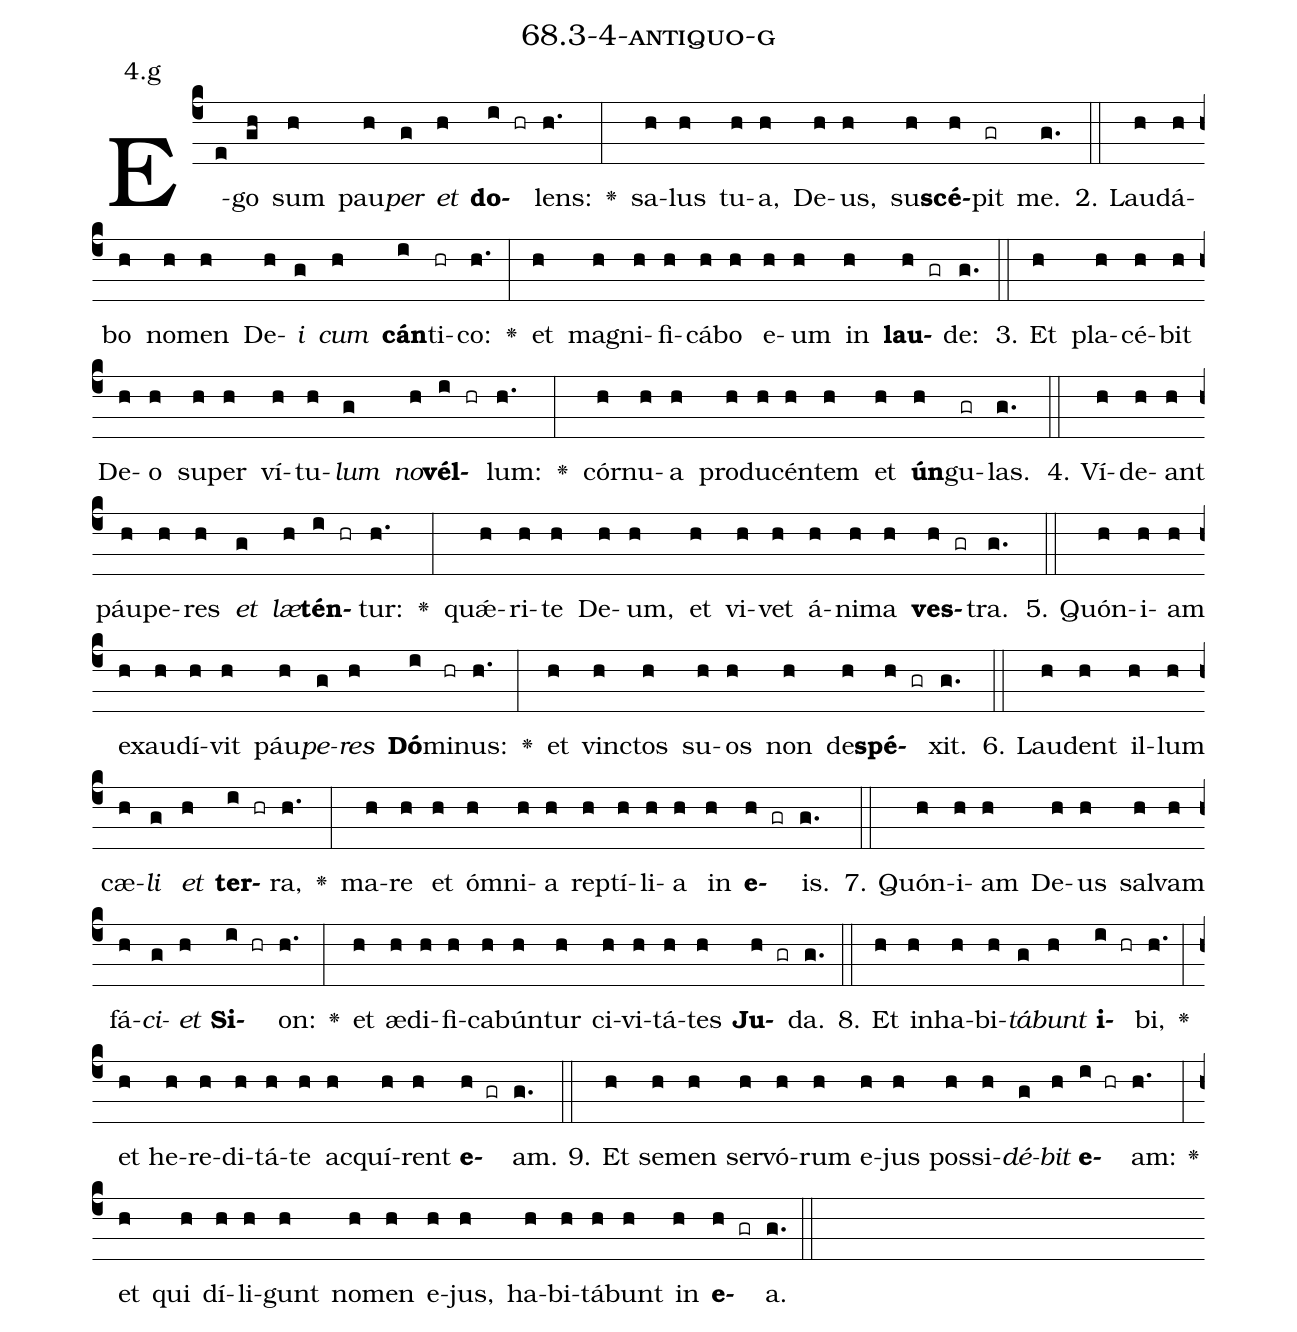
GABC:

name: 68.3-4-antiquo-g;
annotation: 4.g;
%%
(c4)E(e)go(gh) sum(h) pau(h)<i>per</i>(g) <i>et</i>(h) <b>do</b>(i hr)lens:(h.) <v>\greheightstar</v>(:) sa(h)lus(h) tu(h)a,(h) De(h)us,(h) su(h)<b>scé</b>(h)pit(gr) me.(g.) (::)
2. Lau(h)dá(h)bo(h) no(h)men(h) De(h)<i>i</i>(g) <i>cum</i>(h) <b>cán</b>(i)ti(hr)co:(h.) <v>\greheightstar</v>(:) et(h) ma(h)gni(h)fi(h)cá(h)bo(h) e(h)um(h) in(h) <b>lau</b>(h gr)de:(g.) (::)
3. Et(h) pla(h)cé(h)bit(h) De(h)o(h) su(h)per(h) ví(h)tu(h)<i>lum</i>(g) <i>no</i>(h)<b>vél</b>(i hr)lum:(h.) <v>\greheightstar</v>(:) cór(h)nu(h)a(h) pro(h)du(h)cén(h)tem(h) et(h) <b>ún</b>(h)gu(gr)las.(g.) (::)
4. Ví(h)de(h)ant(h) páu(h)pe(h)res(h) <i>et</i>(g) <i>læ</i>(h)<b>tén</b>(i hr)tur:(h.) <v>\greheightstar</v>(:) quǽ(h)ri(h)te(h) De(h)um,(h) et(h) vi(h)vet(h) á(h)ni(h)ma(h) <b>ves</b>(h gr)tra.(g.) (::)
5. Quón(h)i(h)am(h) ex(h)au(h)dí(h)vit(h) páu(h)<i>pe</i>(g)<i>res</i>(h) <b>Dó</b>(i)mi(hr)nus:(h.) <v>\greheightstar</v>(:) et(h) vinc(h)tos(h) su(h)os(h) non(h) de(h)<b>spé</b>(h gr)xit.(g.) (::)
6. Lau(h)dent(h) il(h)lum(h) cæ(h)<i>li</i>(g) <i>et</i>(h) <b>ter</b>(i hr)ra,(h.) <v>\greheightstar</v>(:) ma(h)re(h) et(h) óm(h)ni(h)a(h) rep(h)tí(h)li(h)a(h) in(h) <b>e</b>(h gr)is.(g.) (::)
7. Quón(h)i(h)am(h) De(h)us(h) sal(h)vam(h) fá(h)<i>ci</i>(g)<i>et</i>(h) <b>Si</b>(i hr)on:(h.) <v>\greheightstar</v>(:) et(h) æ(h)di(h)fi(h)ca(h)bún(h)tur(h) ci(h)vi(h)tá(h)tes(h) <b>Ju</b>(h gr)da.(g.) (::)
8. Et(h) in(h)ha(h)bi(h)<i>tá</i>(g)<i>bunt</i>(h) <b>i</b>(i hr)bi,(h.) <v>\greheightstar</v>(:) et(h) he(h)re(h)di(h)tá(h)te(h) ac(h)quí(h)rent(h) <b>e</b>(h gr)am.(g.) (::)
9. Et(h) se(h)men(h) ser(h)vó(h)rum(h) e(h)jus(h) pos(h)si(h)<i>dé</i>(g)<i>bit</i>(h) <b>e</b>(i hr)am:(h.) <v>\greheightstar</v>(:) et(h) qui(h) dí(h)li(h)gunt(h) no(h)men(h) e(h)jus,(h) ha(h)bi(h)tá(h)bunt(h) in(h) <b>e</b>(h gr)a.(g.) (::)
